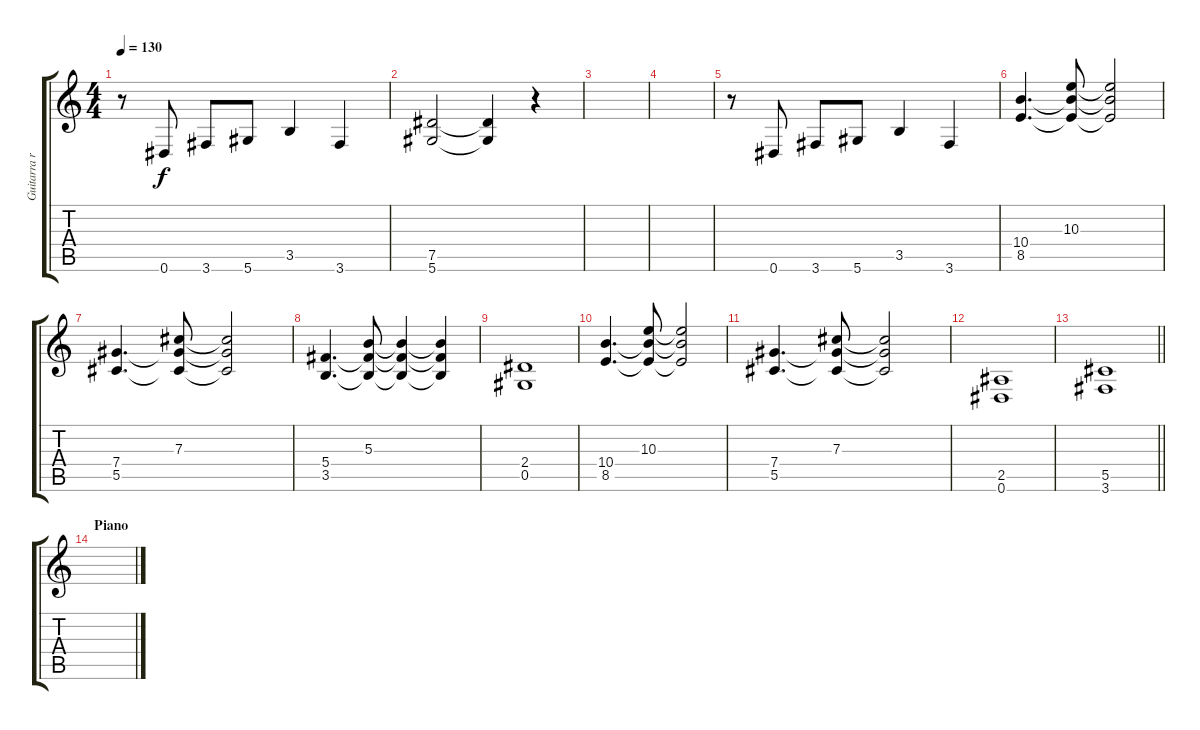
\track ("Guitarra ritm. 2 (W. Giardino)" "Guitarra r") {instrument distortionguitar}
\staff {score tabs}
\tuning (Eb4 Bb3 Gb3 Db3 Ab2 Eb2) {hide}
\ts (4 4)
\tempo 130
\clef g2
\ks c
r.8{dy f} 0.6.8 3.6.8 5.6.8 3.5.4 3.6.4 |
(7.5 5.6).2 (7.5{t} 5.6{t}).4 r.4 |
|
|
r.8 0.6.8 3.6.8 5.6.8 3.5.4 3.6.4 |
(10.4 8.5).4{d volume 9} (10.3 10.4{t} 8.5{t}).8 (10.3{t} 10.4{t} 8.5{t}).2 |
(7.4 5.5).4{d} (7.3 7.4{t} 5.5{t}).8 (7.3{t} 7.4{t} 5.5{t}).2 |
(5.4 3.5).4{d} (5.3 5.4{t} 3.5{t}).8 (5.3{t} 5.4{t} 3.5{t}).4 (5.3{t} 5.4{t} 3.5{t}).4 |
(2.4 0.5).1 |
(10.4 8.5).4{d} (10.3 10.4{t} 8.5{t}).8 (10.3{t} 10.4{t} 8.5{t}).2 |
(7.4 5.5).4{d} (7.3 7.4{t} 5.5{t}).8 (7.3{t} 7.4{t} 5.5{t}).2 |
(2.5 0.6).1 |
\barLineRight lightlight
(5.5 3.6).1 |
\section ("" "Piano")
